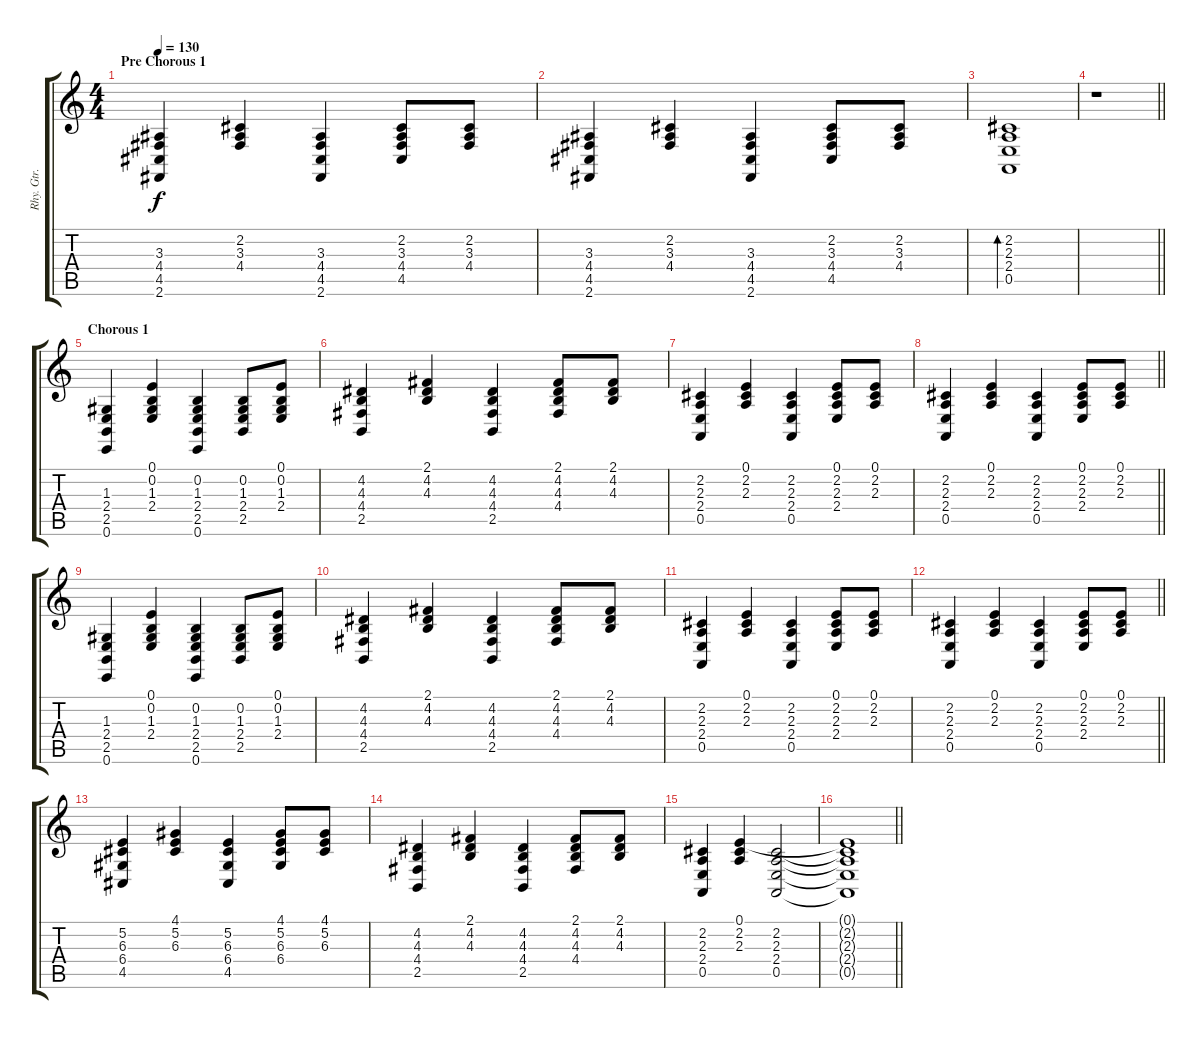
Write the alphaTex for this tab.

\track ("Rhy. Gtr. 2" "Rhy. Gtr. ") {instrument brightacousticpiano}
\staff {score tabs}
\tuning (E4 B3 G3 D3 A2 E2) {hide}
\ts (4 4)
\section ("" "Pre Chorous 1")
\tempo 130
\clef g2
\ks c
(3.3 4.4 4.5 2.6).4{dy f} (2.2 3.3 4.4).4 (3.3 4.4 4.5 2.6).4 (2.2 3.3 4.4 4.5).8 (2.2 3.3 4.4).8 |
(3.3 4.4 4.5 2.6).4 (2.2 3.3 4.4).4 (3.3 4.4 4.5 2.6).4 (2.2 3.3 4.4 4.5).8 (2.2 3.3 4.4).8 |
(2.2 2.3 2.4 0.5).1{bd 480} |
\barLineRight lightlight
r.1 |
\section ("" "Chorous 1")
(1.3 2.4 2.5 0.6).4 (0.1 0.2 1.3 2.4).4 (0.2 1.3 2.4 2.5 0.6).4 (0.2 1.3 2.4 2.5).8 (0.1 0.2 1.3 2.4).8 |
(4.2 4.3 4.4 2.5).4 (2.1 4.2 4.3).4 (4.2 4.3 4.4 2.5).4 (2.1 4.2 4.3 4.4).8 (2.1 4.2 4.3).8 |
(2.2 2.3 2.4 0.5).4 (0.1 2.2 2.3).4 (2.2 2.3 2.4 0.5).4 (0.1 2.2 2.3 2.4).8 (0.1 2.2 2.3).8 |
\barLineRight lightlight
(2.2 2.3 2.4 0.5).4 (0.1 2.2 2.3).4 (2.2 2.3 2.4 0.5).4 (0.1 2.2 2.3 2.4).8 (0.1 2.2 2.3).8 |
(1.3 2.4 2.5 0.6).4 (0.1 0.2 1.3 2.4).4 (0.2 1.3 2.4 2.5 0.6).4 (0.2 1.3 2.4 2.5).8 (0.1 0.2 1.3 2.4).8 |
(4.2 4.3 4.4 2.5).4 (2.1 4.2 4.3).4 (4.2 4.3 4.4 2.5).4 (2.1 4.2 4.3 4.4).8 (2.1 4.2 4.3).8 |
(2.2 2.3 2.4 0.5).4 (0.1 2.2 2.3).4 (2.2 2.3 2.4 0.5).4 (0.1 2.2 2.3 2.4).8 (0.1 2.2 2.3).8 |
\barLineRight lightlight
(2.2 2.3 2.4 0.5).4 (0.1 2.2 2.3).4 (2.2 2.3 2.4 0.5).4 (0.1 2.2 2.3 2.4).8 (0.1 2.2 2.3).8 |
(5.2 6.3 6.4 4.5).4 (4.1 5.2 6.3).4 (5.2 6.3 6.4 4.5).4 (4.1 5.2 6.3 6.4).8 (4.1 5.2 6.3).8 |
(4.2 4.3 4.4 2.5).4 (2.1 4.2 4.3).4 (4.2 4.3 4.4 2.5).4 (2.1 4.2 4.3 4.4).8 (2.1 4.2 4.3).8 |
(2.2 2.3 2.4 0.5).4 (0.1 2.2 2.3).4 (2.2 2.3 2.4 0.5).2 |
\barLineRight lightlight
(0.1{t} 2.2{t} 2.3{t} 2.4{t} 0.5{t}).1
